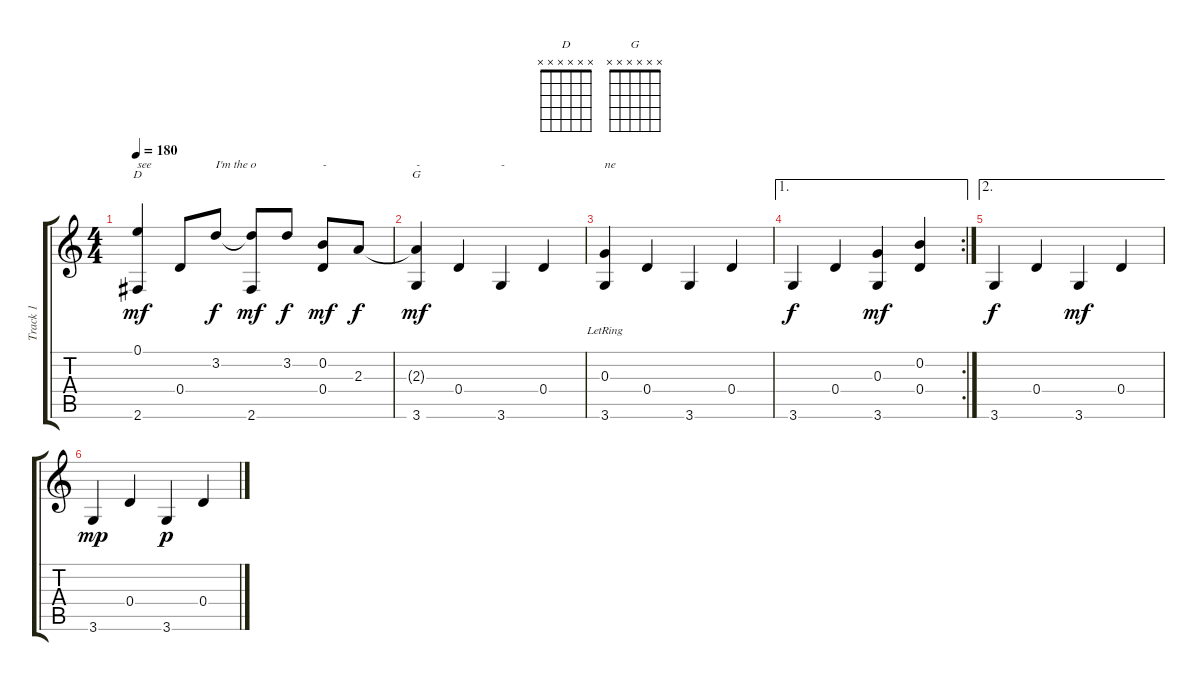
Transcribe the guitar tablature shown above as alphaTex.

\track ("Track 1" "Track 1") {instrument acousticguitarsteel}
\staff {score tabs}
\tuning (E4 B3 G3 D3 A2 E2) {hide}
\chord ("D" x x x x x x)
\chord ("G" x x x x x x)
\ts (4 4)
\tempo 180
\clef g2
\ks c
(0.1 2.6).4{ch "D" txt "see" dy mf} 0.4.8 3.2.8{txt "I'm the o" dy f} (3.2{t} 2.6).8{dy mf} 3.2.8{dy f} (0.2 0.4).8{txt "-" dy mf} 2.3.8{dy f} |
(2.3{t} 3.6).4{ch "G" txt "-" dy mf} 0.4.4 3.6.4{txt "-"} 0.4.4 |
(0.3{lr} 3.6).4{txt "ne"} 0.4.4 3.6.4 0.4.4 |
\ae 1
\rc 2
3.6.4{dy f} 0.4.4 (0.3 3.6).4{dy mf} (0.2 0.4).4 |
\ae 2
3.6.4{dy f} 0.4.4 3.6.4{dy mf} 0.4.4 |
3.6.4{dy mp} 0.4.4 3.6.4{dy p} 0.4.4
